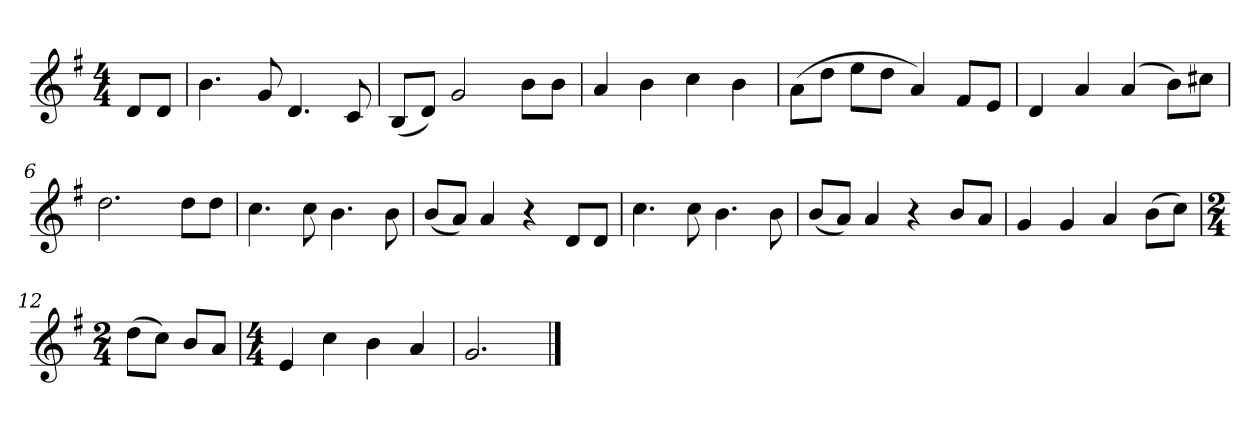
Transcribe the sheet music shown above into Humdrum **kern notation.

**kern
*part1
*staff1
*k[f#]
*M4/4
*MM120
=
8dL
8dJ
=1
4.b
8g
4.d
8c
=2
(8BL
8dJ)
2g
8bL
8bJ
=3
4a
4b
4cc
4b
=4
(8aL
8ddJ
8eeL
8ddJ
4a)
8f#L
8eJ
=5
4d
4a
(4a
8bL)
8cc#XJ
=6
2.dd
8ddL
8ddJ
=7
4.cc
8cc
4.b
8b
=8
(8bL
8aJ)
4a
4r
8dL
8dJ
=9
4.cc
8cc
4.b
8b
=10
(8bL
8aJ)
4a
4r
8bL
8aJ
=11
4g
4g
4a
(8bL
8ccJ)
=12
*M2/4
(8ddL
8ccJ)
8bL
8aJ
=13
*M4/4
4e
4cc
4b
4a
=14
2.g
==
*-
